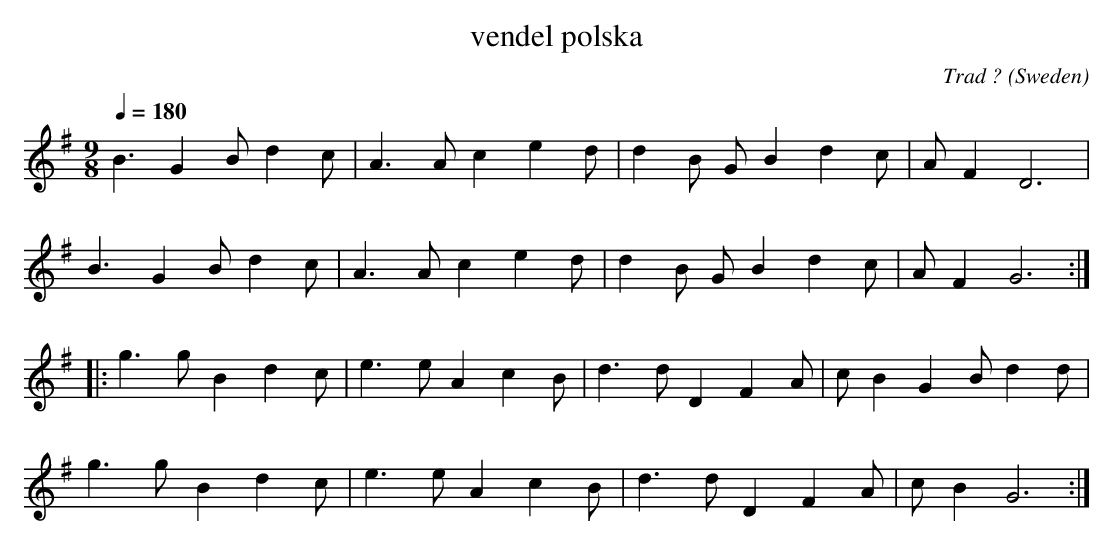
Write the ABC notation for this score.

X:1
T:vendel polska
C:Trad ?
L:1/8
M:9/8
O:Sweden
Q:1/4=180
K:G major
B3G2B d2c|A3A c2e2d|d2B G B2d2c|A F2D6|
B3G2B d2c|A3A c2e2d|d2B G B2d2c|A F2G6:|
|:g3g B2d2c|e3e A2c2B|d3d D2F2A|c B2G2B d2d|
g3g B2d2c|e3e A2c2B|d3d D2F2A|c B2G6:|
